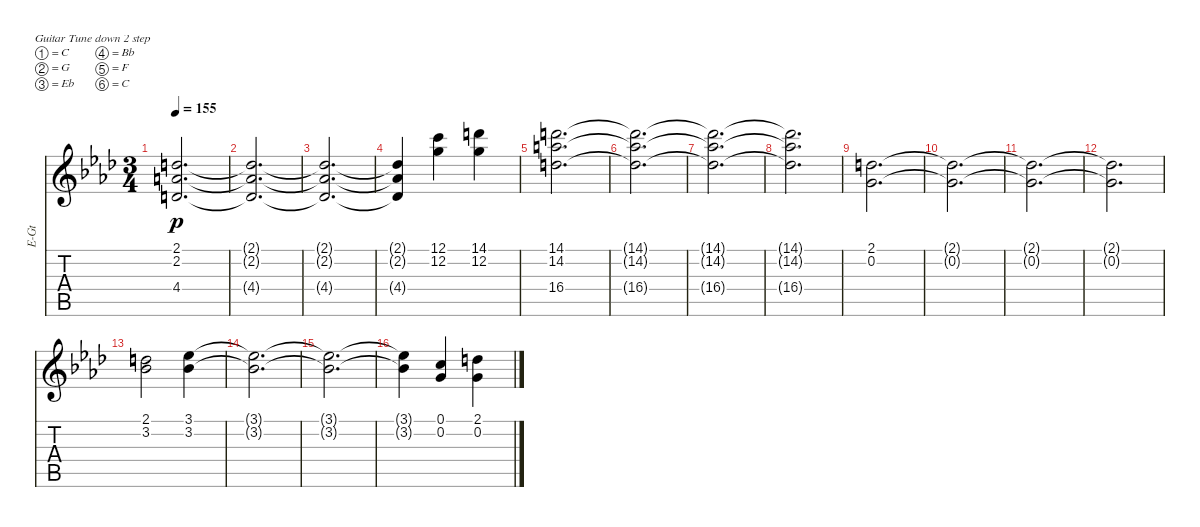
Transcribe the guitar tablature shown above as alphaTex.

\defaultSystemsLayout 4
\bracketExtendMode nobrackets
\otherSystemsTrackNameOrientation horizontal
\track ("Electric Guitar" "E-Gt") {instrument electricguitarjazz}
\staff {score tabs}
\tuning (C4 G3 Eb3 Bb2 F2 C2)
\ts (3 4)
\tempo 155
\clef g2
\ks ab
(2.1{acc #} 2.2{acc #} 4.4{acc #}).2{d dy p} |
(2.1{t acc #} 2.2{t acc #} 4.4{t acc #}).2{d} |
(4.4{t acc #} 2.2{t acc #} 2.1{t acc #}).2{d} |
(2.1{t acc #} 2.2{t acc #} 4.4{t acc #}).4 (12.2{acc forcenatural} 12.1{acc forcenatural}).4 (14.1{acc #} 12.2{acc forcenatural}).4 |
(14.2{acc #} 14.1{acc #} 16.4{acc #}).2{d} |
(16.4{t acc #} 14.2{t acc #} 14.1{t acc #}).2{d} |
(16.4{t acc #} 14.2{t acc #} 14.1{t acc #}).2{d} |
(14.1{t acc #} 14.2{t acc #} 16.4{t acc #}).2{d} |
(0.2{acc forcenatural} 2.1{acc #}).2{d} |
(2.1{t acc #} 0.2{t acc forcenatural}).2{d} |
(0.2{t acc forcenatural} 2.1{t acc #}).2{d} |
(2.1{t acc #} 0.2{t acc forcenatural}).2{d} |
(2.1{acc #} 3.2{acc forcenatural}).2 (3.1{acc forcenatural} 3.2{acc forcenatural}).4 |
(3.2{t acc forcenatural} 3.1{t acc forcenatural}).2{d} |
(3.1{t acc forcenatural} 3.2{t acc forcenatural}).2{d} |
(3.1{t acc forcenatural} 3.2{t acc forcenatural}).4 (0.2{acc forcenatural} 0.1{acc forcenatural}).4 (0.2{acc forcenatural} 2.1{acc #}).4
